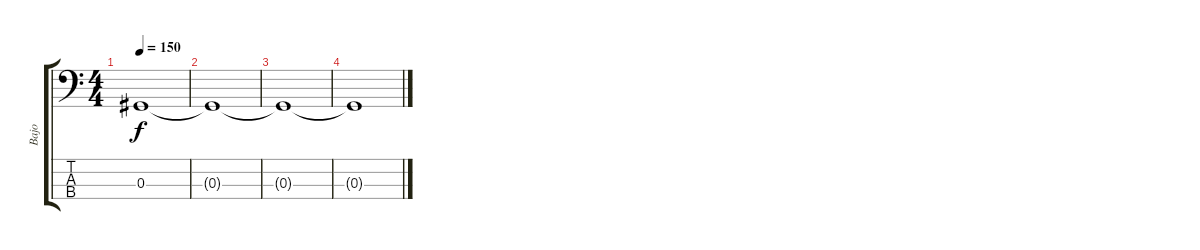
\track ("Bajo" "Bajo") {instrument electricbasspick}
\staff {score tabs}
\tuning (Gb2 Db2 Ab1 Eb1) {hide}
\ts (4 4)
\tempo 150
\clef f4
\ks c
0.3.1{dy f} |
0.3{t}.1 |
0.3{t}.1 |
0.3{t}.1
